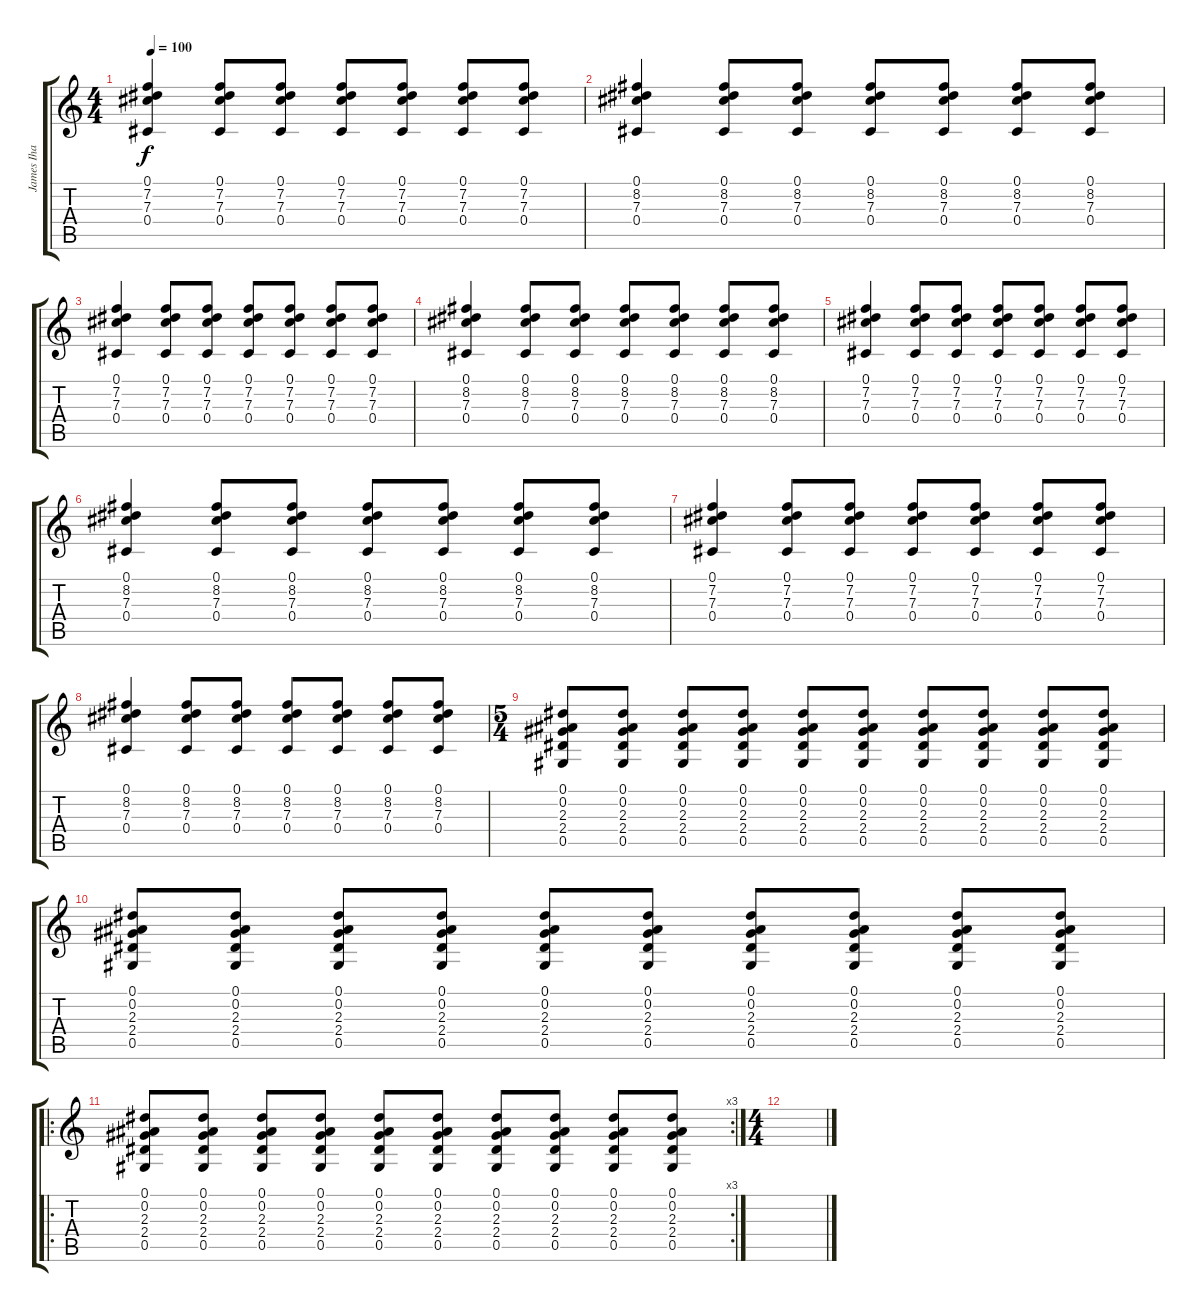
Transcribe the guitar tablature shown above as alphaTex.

\track ("James Iha" "James Iha") {instrument electricguitarclean}
\staff {score tabs}
\tuning (Eb4 Bb3 Gb3 Db3 Ab2 Eb2) {hide}
\ts (4 4)
\tempo 100
\clef g2
\ks c
(0.1 7.2 7.3 0.4).4{dy f} (0.1 7.2 7.3 0.4).8 (0.1 7.2 7.3 0.4).8 (0.1 7.2 7.3 0.4).8 (0.1 7.2 7.3 0.4).8 (0.1 7.2 7.3 0.4).8 (0.1 7.2 7.3 0.4).8 |
(0.1 8.2 7.3 0.4).4 (0.1 8.2 7.3 0.4).8 (0.1 8.2 7.3 0.4).8 (0.1 8.2 7.3 0.4).8 (0.1 8.2 7.3 0.4).8 (0.1 8.2 7.3 0.4).8 (0.1 8.2 7.3 0.4).8 |
(0.1 7.2 7.3 0.4).4 (0.1 7.2 7.3 0.4).8 (0.1 7.2 7.3 0.4).8 (0.1 7.2 7.3 0.4).8 (0.1 7.2 7.3 0.4).8 (0.1 7.2 7.3 0.4).8 (0.1 7.2 7.3 0.4).8 |
(0.1 8.2 7.3 0.4).4 (0.1 8.2 7.3 0.4).8 (0.1 8.2 7.3 0.4).8 (0.1 8.2 7.3 0.4).8 (0.1 8.2 7.3 0.4).8 (0.1 8.2 7.3 0.4).8 (0.1 8.2 7.3 0.4).8 |
(0.1 7.2 7.3 0.4).4 (0.1 7.2 7.3 0.4).8 (0.1 7.2 7.3 0.4).8 (0.1 7.2 7.3 0.4).8 (0.1 7.2 7.3 0.4).8 (0.1 7.2 7.3 0.4).8 (0.1 7.2 7.3 0.4).8 |
(0.1 8.2 7.3 0.4).4 (0.1 8.2 7.3 0.4).8 (0.1 8.2 7.3 0.4).8 (0.1 8.2 7.3 0.4).8 (0.1 8.2 7.3 0.4).8 (0.1 8.2 7.3 0.4).8 (0.1 8.2 7.3 0.4).8 |
(0.1 7.2 7.3 0.4).4 (0.1 7.2 7.3 0.4).8 (0.1 7.2 7.3 0.4).8 (0.1 7.2 7.3 0.4).8 (0.1 7.2 7.3 0.4).8 (0.1 7.2 7.3 0.4).8 (0.1 7.2 7.3 0.4).8 |
(0.1 8.2 7.3 0.4).4 (0.1 8.2 7.3 0.4).8 (0.1 8.2 7.3 0.4).8 (0.1 8.2 7.3 0.4).8 (0.1 8.2 7.3 0.4).8 (0.1 8.2 7.3 0.4).8 (0.1 8.2 7.3 0.4).8 |
\ts (5 4)
(0.1 0.2 2.3 2.4 0.5).8 (0.1 0.2 2.3 2.4 0.5).8 (0.1 0.2 2.3 2.4 0.5).8 (0.1 0.2 2.3 2.4 0.5).8 (0.1 0.2 2.3 2.4 0.5).8 (0.1 0.2 2.3 2.4 0.5).8 (0.1 0.2 2.3 2.4 0.5).8 (0.1 0.2 2.3 2.4 0.5).8 (0.1 0.2 2.3 2.4 0.5).8 (0.1 0.2 2.3 2.4 0.5).8 |
(0.1 0.2 2.3 2.4 0.5).8 (0.1 0.2 2.3 2.4 0.5).8 (0.1 0.2 2.3 2.4 0.5).8 (0.1 0.2 2.3 2.4 0.5).8 (0.1 0.2 2.3 2.4 0.5).8 (0.1 0.2 2.3 2.4 0.5).8 (0.1 0.2 2.3 2.4 0.5).8 (0.1 0.2 2.3 2.4 0.5).8 (0.1 0.2 2.3 2.4 0.5).8 (0.1 0.2 2.3 2.4 0.5).8 |
\ro
\rc 3
(0.1 0.2 2.3 2.4 0.5).8 (0.1 0.2 2.3 2.4 0.5).8 (0.1 0.2 2.3 2.4 0.5).8 (0.1 0.2 2.3 2.4 0.5).8 (0.1 0.2 2.3 2.4 0.5).8 (0.1 0.2 2.3 2.4 0.5).8 (0.1 0.2 2.3 2.4 0.5).8 (0.1 0.2 2.3 2.4 0.5).8 (0.1 0.2 2.3 2.4 0.5).8 (0.1 0.2 2.3 2.4 0.5).8 |
\ts (4 4)
